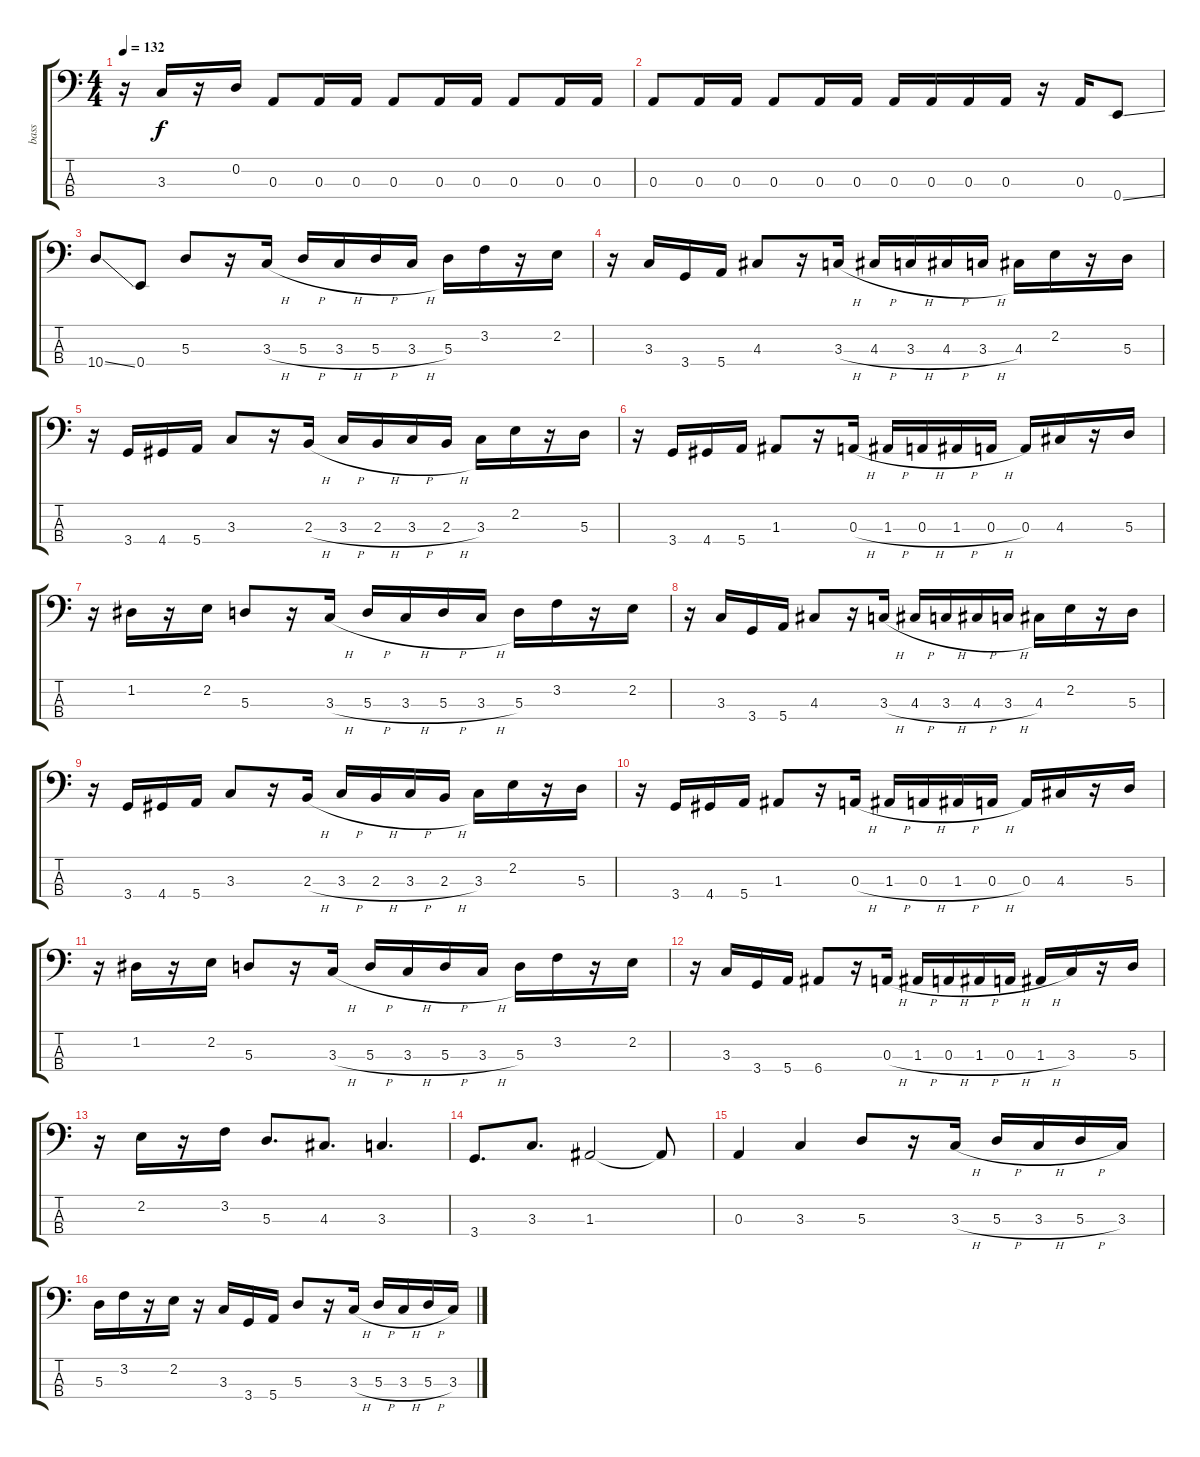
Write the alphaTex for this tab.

\track ("bass" "bass") {instrument electricbasspick}
\staff {score tabs}
\tuning (G2 D2 A1 E1) {hide}
\ts (4 4)
\tempo 132
\clef f4
\ks c
r.16{dy f} 3.3.16 r.16 0.2.16 0.3.8 0.3.16 0.3.16 0.3.8 0.3.16 0.3.16 0.3.8 0.3.16 0.3.16 |
0.3.8 0.3.16 0.3.16 0.3.8 0.3.16 0.3.16 0.3.16 0.3.16 0.3.16 0.3.16 r.16 0.3.16 0.4{ss}.8 |
10.4{ss}.8 0.4.8 5.3.8 r.16 3.3{h}.16 5.3{h}.16 3.3{h}.16 5.3{h}.16 3.3{h}.16 5.3.16 3.2.16 r.16 2.2.16 |
r.16 3.3.16 3.4.16 5.4.16 4.3.8 r.16 3.3{h}.16 4.3{h}.16 3.3{h}.16 4.3{h}.16 3.3{h}.16 4.3.16 2.2.16 r.16 5.3.16 |
r.16 3.4.16 4.4.16 5.4.16 3.3.8 r.16 2.3{h}.16 3.3{h}.16 2.3{h}.16 3.3{h}.16 2.3{h}.16 3.3.16 2.2.16 r.16 5.3.16 |
r.16 3.4.16 4.4.16 5.4.16 1.3.8 r.16 0.3{h}.16 1.3{h}.16 0.3{h}.16 1.3{h}.16 0.3{h}.16 0.3.16 4.3.16 r.16 5.3.16 |
r.16 1.2.16 r.16 2.2.16 5.3.8 r.16 3.3{h}.16 5.3{h}.16 3.3{h}.16 5.3{h}.16 3.3{h}.16 5.3.16 3.2.16 r.16 2.2.16 |
r.16 3.3.16 3.4.16 5.4.16 4.3.8 r.16 3.3{h}.16 4.3{h}.16 3.3{h}.16 4.3{h}.16 3.3{h}.16 4.3.16 2.2.16 r.16 5.3.16 |
r.16 3.4.16 4.4.16 5.4.16 3.3.8 r.16 2.3{h}.16 3.3{h}.16 2.3{h}.16 3.3{h}.16 2.3{h}.16 3.3.16 2.2.16 r.16 5.3.16 |
r.16 3.4.16 4.4.16 5.4.16 1.3.8 r.16 0.3{h}.16 1.3{h}.16 0.3{h}.16 1.3{h}.16 0.3{h}.16 0.3.16 4.3.16 r.16 5.3.16 |
r.16 1.2.16 r.16 2.2.16 5.3.8 r.16 3.3{h}.16 5.3{h}.16 3.3{h}.16 5.3{h}.16 3.3{h}.16 5.3.16 3.2.16 r.16 2.2.16 |
r.16 3.3.16 3.4.16 5.4.16 6.4.8 r.16 0.3{h}.16 1.3{h}.16 0.3{h}.16 1.3{h}.16 0.3{h}.16 1.3{h}.16 3.3.16 r.16 5.3.16 |
r.16 2.2.16 r.16 3.2.16 5.3.8{d} 4.3.8{d} 3.3.4{d} |
3.4.8{d} 3.3.8{d} 1.3.2 1.3{t}.8 |
0.3.4 3.3.4 5.3.8 r.16 3.3{h}.16 5.3{h}.16 3.3{h}.16 5.3{h}.16 3.3.16 |
5.3.16 3.2.16 r.16 2.2.16 r.16 3.3.16 3.4.16 5.4.16 5.3.8 r.16 3.3{h}.16 5.3{h}.16 3.3{h}.16 5.3{h}.16 3.3.16
